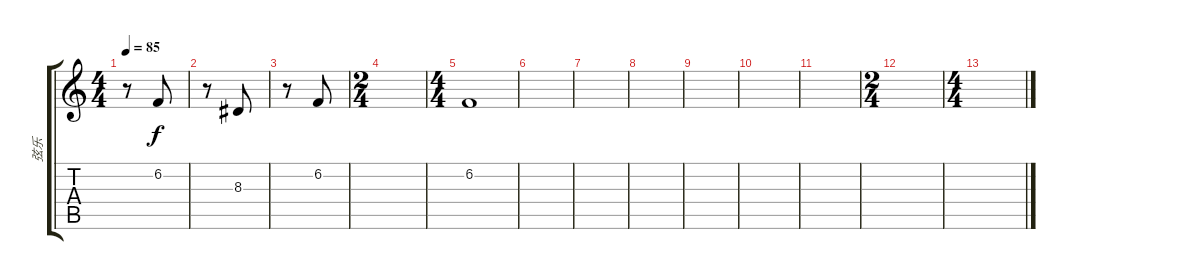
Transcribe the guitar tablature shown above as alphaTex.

\track ("弦乐" "弦乐") {instrument stringensemble1}
\staff {score tabs}
\tuning (E4 B3 G3 D3 A2 E2) {hide}
\ts (4 4)
\tempo 85
\clef g2
\ks c
r.8{dy f} 6.2.8 |
r.8 8.3.8 |
r.8 6.2.8 |
\ts (2 4)
|
\ts (4 4)
6.2.1 |
|
|
|
|
|
|
\ts (2 4)
|
\ts (4 4)
